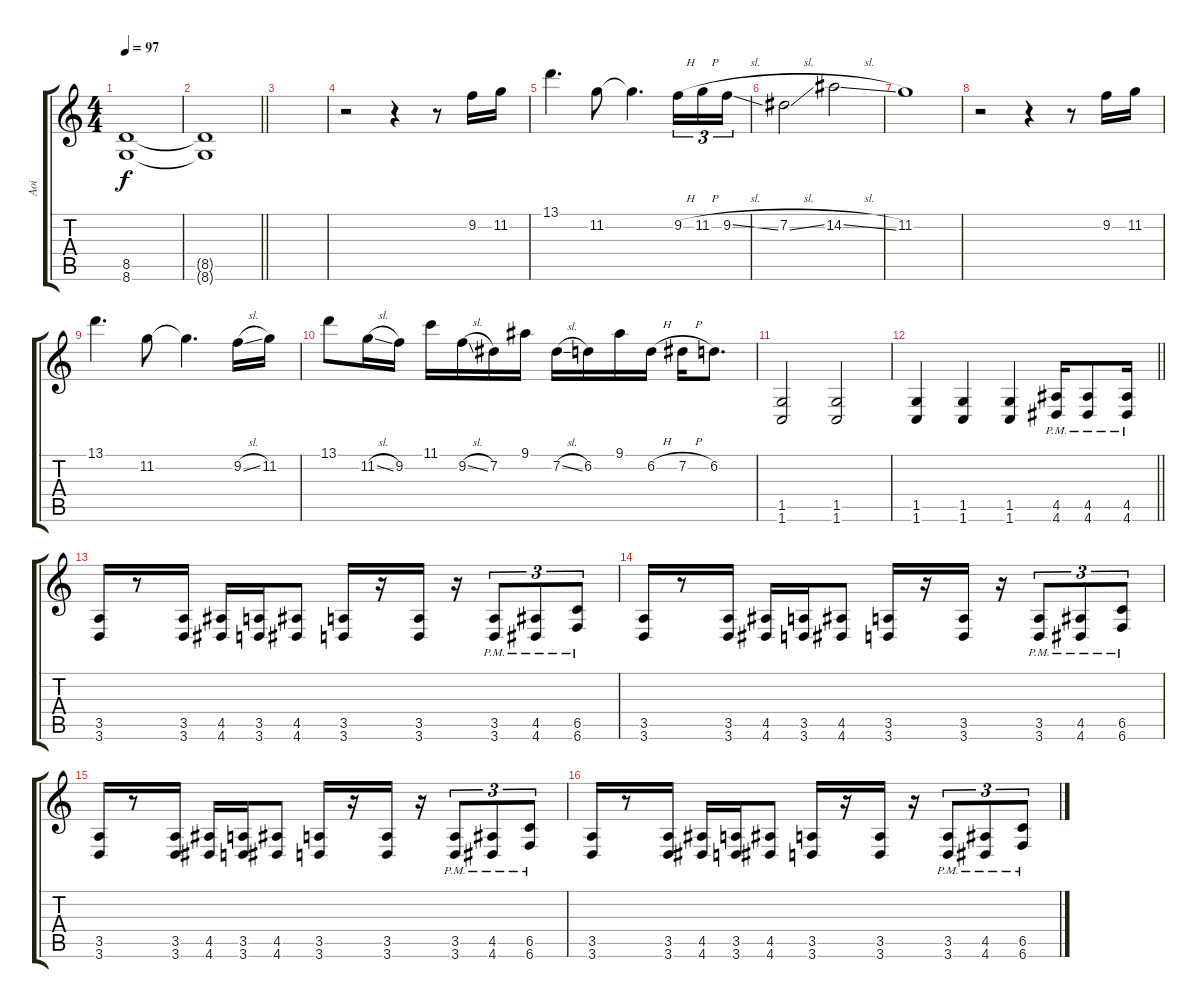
\track ("Aoi" "Aoi") {instrument electricguitarclean}
\staff {score tabs}
\tuning (Db4 Ab3 E3 B2 Gb2 B1) {hide}
\ts (4 4)
\tempo 97
\clef g2
\ks c
(8.5{t} 8.6{t}).1{dy f} |
\barLineRight lightlight
(8.5{t} 8.6{t}).1 |
|
r.2 r.4 r.8 9.2.16{instrument overdrivenguitar} 11.2.16 |
13.1.4{d} 11.2.8 11.2{t}.4{d} 9.2{h}.16{tu (3 2)} 11.2{h}.16{tu (3 2)} 9.2{sl}.16{tu (3 2)} |
7.2{sl}.2 14.2{sl}.2 |
11.2.1 |
r.2 r.4 r.8 9.2.16 11.2.16 |
13.1.4{d} 11.2.8 11.2{t}.4{d} 9.2{sl}.16 11.2.16 |
13.1.8 11.2{sl}.16 9.2.16 11.1.16 9.2{sl}.16 7.2.16 9.1.16 7.2{sl}.16 6.2.16 9.1.16 6.2{h}.16 7.2{h}.16 6.2.8{d} |
(1.5 1.6).2{instrument distortionguitar} (1.5 1.6).2 |
\barLineRight lightlight
(1.5 1.6).4 (1.5 1.6).4 (1.5 1.6).4 (4.5{pm} 4.6{pm}).16 (4.5{pm} 4.6{pm}).8 (4.5{pm} 4.6{pm}).16 |
(3.5 3.6).16 r.8 (3.5 3.6).16 (4.5 4.6).16 (3.5 3.6).16 (4.5 4.6).8 (3.5 3.6).16 r.16 (3.5 3.6).16 r.16 (3.5{pm} 3.6{pm}).8{tu (3 2)} (4.5{pm} 4.6{pm}).8{tu (3 2)} (6.5{pm} 6.6{pm}).8{tu (3 2)} |
(3.5 3.6).16 r.8 (3.5 3.6).16 (4.5 4.6).16 (3.5 3.6).16 (4.5 4.6).8 (3.5 3.6).16 r.16 (3.5 3.6).16 r.16 (3.5{pm} 3.6{pm}).8{tu (3 2)} (4.5{pm} 4.6{pm}).8{tu (3 2)} (6.5{pm} 6.6{pm}).8{tu (3 2)} |
(3.5 3.6).16 r.8 (3.5 3.6).16 (4.5 4.6).16 (3.5 3.6).16 (4.5 4.6).8 (3.5 3.6).16 r.16 (3.5 3.6).16 r.16 (3.5{pm} 3.6{pm}).8{tu (3 2)} (4.5{pm} 4.6{pm}).8{tu (3 2)} (6.5{pm} 6.6{pm}).8{tu (3 2)} |
(3.5 3.6).16 r.8 (3.5 3.6).16 (4.5 4.6).16 (3.5 3.6).16 (4.5 4.6).8 (3.5 3.6).16 r.16 (3.5 3.6).16 r.16 (3.5{pm} 3.6{pm}).8{tu (3 2)} (4.5{pm} 4.6{pm}).8{tu (3 2)} (6.5{pm} 6.6{pm}).8{tu (3 2)}
